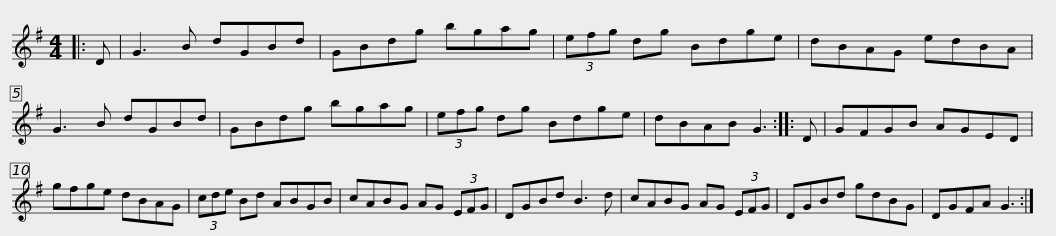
X:1
L:1/8
M:4/4
I:linebreak $
K:G
V:1 treble
V:1
|: D | G3 B dGBd | GBdg bgag | (3efg dg Bdge | dBAG edBA | %5
 G3 B dGBd |$ GBdg bgag | (3efg dg Bdge | dBAB G3 :: D | %10
 GFGB AGED | gfge dBAG |$ (3cde Bd ABGB | cABG AG (3EFG | DGBd B3 d | %15
 cABG AG (3EFG | DGBd gdBG |$ DGFA G3 :| %18
